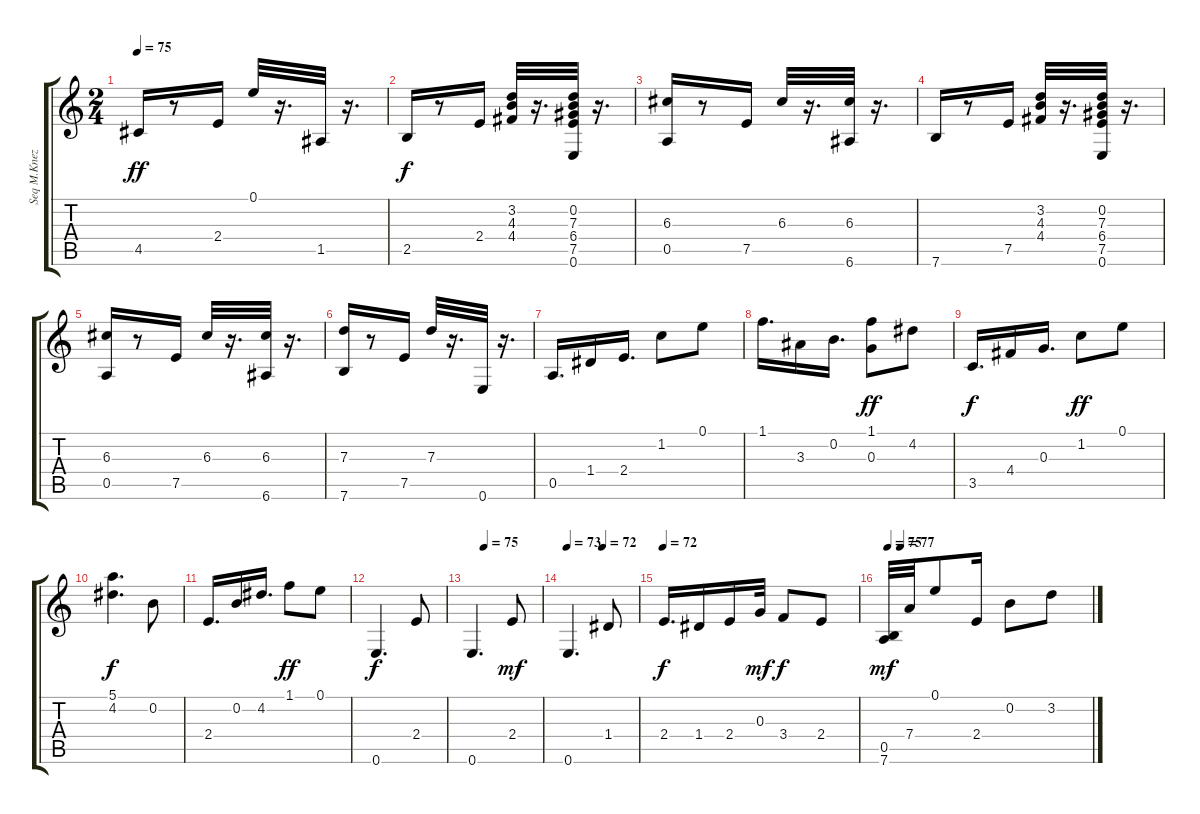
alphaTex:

\track ("Seq M.Knezevic" "Seq M.Knez") {instrument acousticguitarnylon}
\staff {score tabs}
\tuning (E4 B3 G3 D3 A2 E2) {hide}
\ts (2 4)
\tempo 75
\clef g2
\ks c
4.5.16{dy ff} r.8 2.4.16 0.1.32 r.16{d} 1.5.32 r.16{d} |
2.5.16{dy f} r.8 2.4.16 (3.2 4.3 4.4).32 r.16{d} (0.2 7.3 6.4 7.5 0.6).32 r.16{d} |
(6.3 0.5).16 r.8 7.5.16 6.3.32 r.16{d} (6.3 6.6).32 r.16{d} |
7.6.16 r.8 7.5.16 (3.2 4.3 4.4).32 r.16{d} (0.2 7.3 6.4 7.5 0.6).32 r.16{d} |
(6.3 0.5).16 r.8 7.5.16 6.3.32 r.16{d} (6.3 6.6).32 r.16{d} |
(7.3 7.6).16 r.8 7.5.16 7.3.32 r.16{d} 0.6.32 r.16{d} |
0.5.16{d} 1.4.16 2.4.16{d} 1.2.8 0.1.8 |
1.1.16{d} 3.3.16 0.2.16{d} (1.1 0.3).8{dy ff} 4.2.8 |
3.5.16{d dy f} 4.4.16 0.3.16{d} 1.2.8{dy ff} 0.1.8 |
(5.1 4.2).4{d dy f} 0.2.8 |
2.4.16{d} 0.2.16 4.2.16{d} 1.1.8{dy ff} 0.1.8 |
0.6.4{d dy f} 2.4.8 |
\tempo (75 0.1875)
0.6.4{d} 2.4.8{dy mf} |
\tempo 73
\tempo (72 0.5)
0.6.4{d} 1.4.8 |
\tempo 72
2.4.16{d dy f} 1.4.16 2.4.16 0.3.32{dy mf} 3.4.8{dy f} 2.4.8 |
\tempo 75
\tempo (77 0.0625)
(0.5 7.6).32{dy mf} 7.4.32 0.1.8 2.4.16 0.2.8 3.2.8
